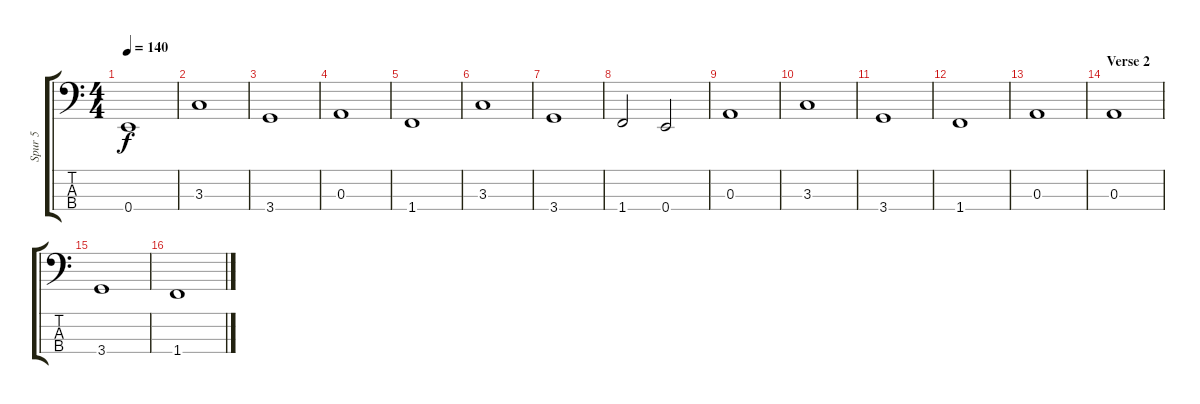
\track ("Spur 5" "Spur 5") {instrument electricbasspick}
\staff {score tabs}
\tuning (G2 D2 A1 E1) {hide}
\ts (4 4)
\tempo 140
\clef f4
\ks c
0.4.1{dy f} |
3.3.1 |
3.4.1 |
0.3.1 |
1.4.1 |
3.3.1 |
3.4.1 |
1.4.2 0.4.2 |
0.3.1 |
3.3.1 |
3.4.1 |
1.4.1 |
0.3.1 |
\section ("" "Verse 2")
0.3.1 |
3.4.1 |
1.4.1
